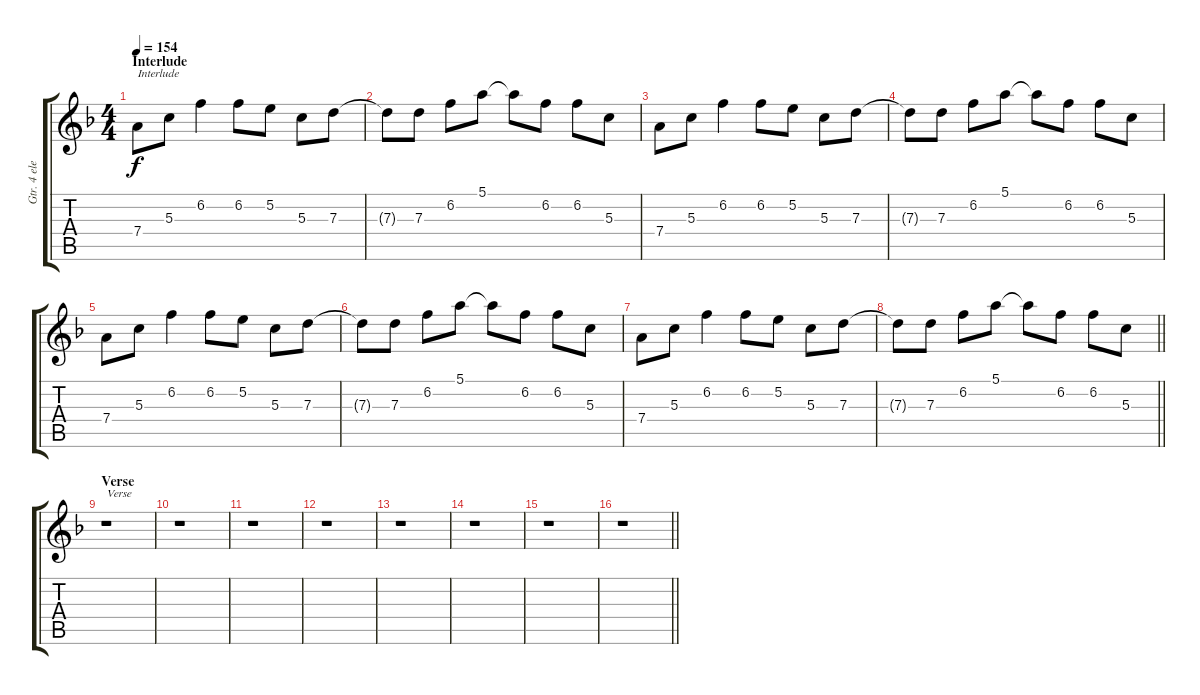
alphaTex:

\track ("Gtr. 4 elec. w/overdrive" "Gtr. 4 ele") {instrument overdrivenguitar}
\staff {score tabs}
\tuning (E4 B3 G3 D3 A2 E2) {hide}
\ts (4 4)
\section ("" "Interlude")
\tempo 154
\clef g2
\ks f
7.4.8{txt "Interlude" dy f} 5.3.8 6.2.4 6.2.8 5.2.8 5.3.8 7.3.8 |
7.3{t}.8 7.3.8 6.2.8 5.1.8 5.1{t}.8 6.2.8 6.2.8 5.3.8 |
7.4.8 5.3.8 6.2.4 6.2.8 5.2.8 5.3.8 7.3.8 |
7.3{t}.8 7.3.8 6.2.8 5.1.8 5.1{t}.8 6.2.8 6.2.8 5.3.8 |
7.4.8 5.3.8 6.2.4 6.2.8 5.2.8 5.3.8 7.3.8 |
7.3{t}.8 7.3.8 6.2.8 5.1.8 5.1{t}.8 6.2.8 6.2.8 5.3.8 |
7.4.8 5.3.8 6.2.4 6.2.8 5.2.8 5.3.8 7.3.8 |
\barLineRight lightlight
7.3{t}.8 7.3.8 6.2.8 5.1.8 5.1{t}.8 6.2.8 6.2.8 5.3.8 |
\section ("" "Verse")
r.1{txt "Verse"} |
r.1 |
r.1 |
r.1 |
r.1 |
r.1 |
r.1 |
\barLineRight lightlight
r.1
